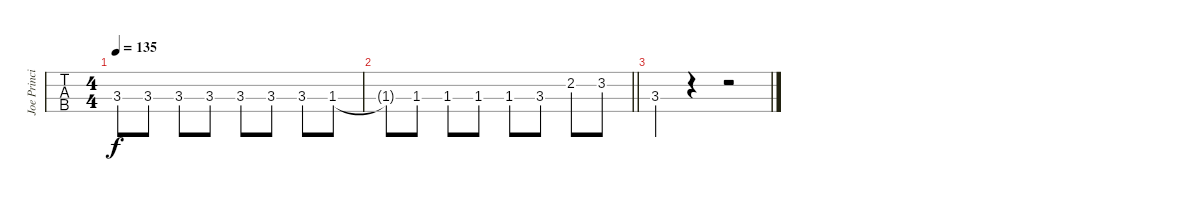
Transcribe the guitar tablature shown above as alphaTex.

\track ("Joe Principe - Bass" "Joe Princi") {instrument electricbassfinger}
\staff {tabs}
\tuning (Gb2 Db2 Ab1 Eb1) {hide}
\ts (4 4)
\tempo 135
\clef f4
\ks c
3.3.8{dy f} 3.3.8 3.3.8 3.3.8 3.3.8 3.3.8 3.3.8 1.3.8 |
\barLineRight lightlight
1.3{t}.8 1.3.8 1.3.8 1.3.8 1.3.8 3.3.8 2.2.8 3.2.8 |
3.3.4 r.4 r.2
